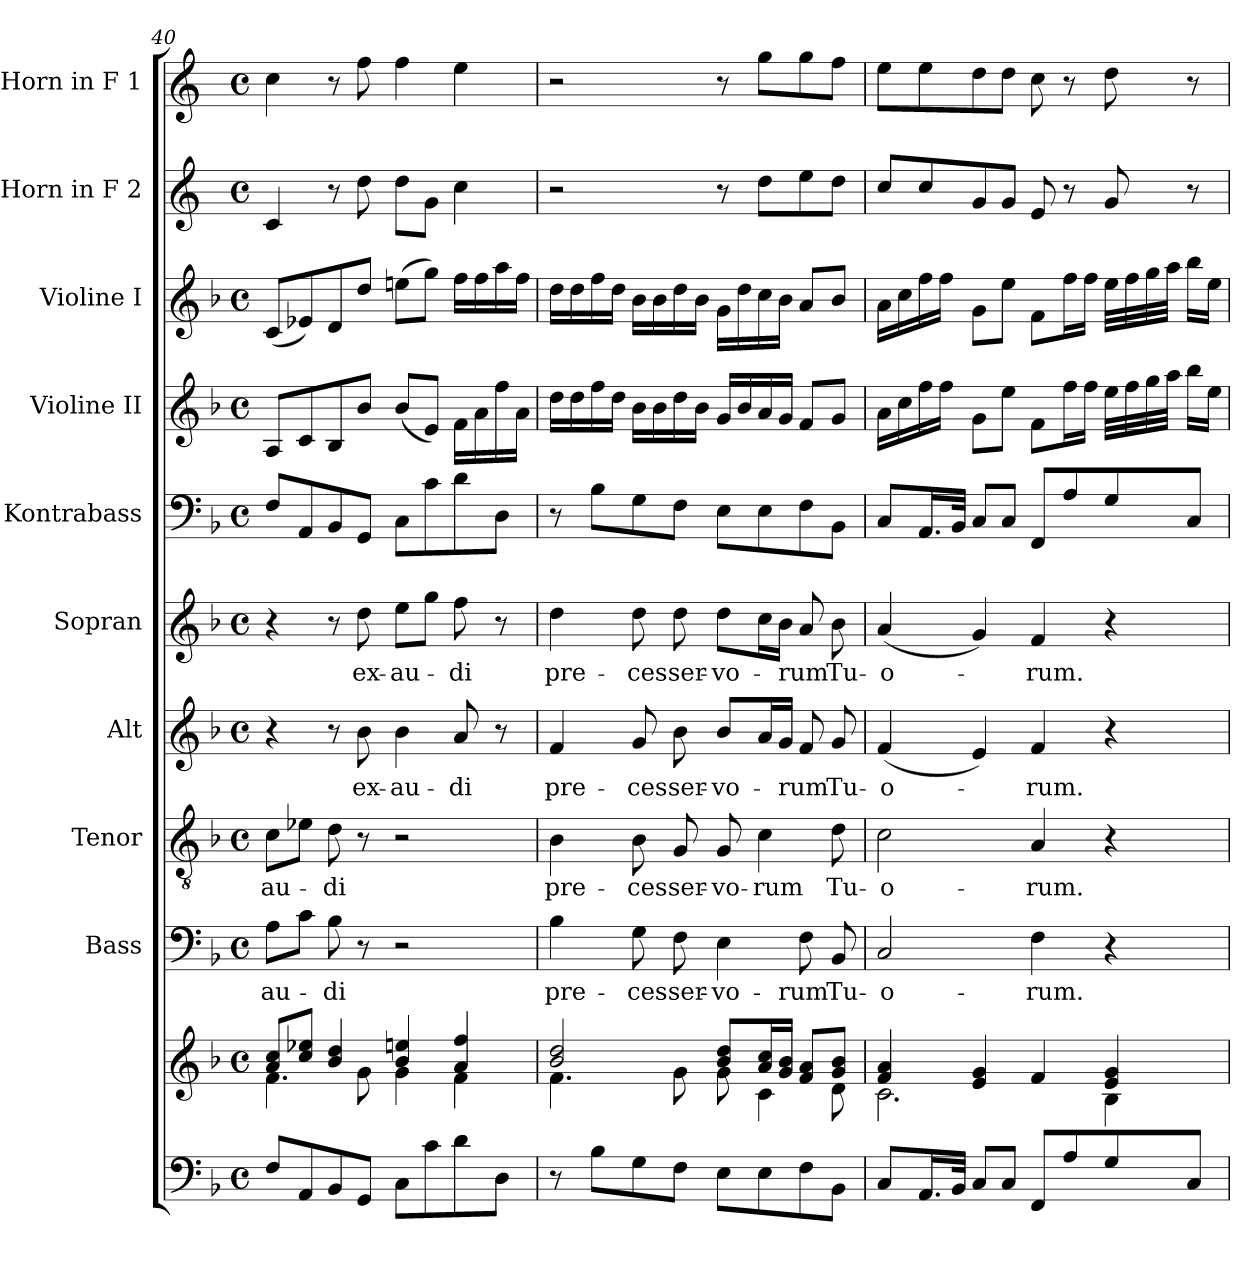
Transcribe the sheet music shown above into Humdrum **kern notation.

**kern	**kern	**kern	**text	**kern	**text	**kern	**text	**kern	**text	**kern	**kern	**kern	**kern	**kern
*part10	*part10	*part9	*part9	*part8	*part8	*part7	*part7	*part6	*part6	*part5	*part4	*part3	*part2	*part1
*staff11	*staff10	*staff9	*staff9	*staff8	*staff8	*staff7	*staff7	*staff6	*staff6	*staff5	*staff4	*staff3	*staff2	*staff1
*	*	*I"Bass	*	*I"Tenor	*	*I"Alt	*	*I"Sopran	*	*I"Kontrabass	*I"Violine II	*I"Violine I	*I"Horn in F 2	*I"Horn in F 1
*	*	*I'B.	*	*I'T.	*	*I'A.	*	*I'S.	*	*I'Kb.	*I'Vl. II	*I'Vl. I	*	*
!!LO:PB:g=z
*clefF4	*clefG2	*clefF4	*	*clefGv2	*	*clefG2	*	*clefG2	*	*clefF4	*clefG2	*clefG2	*clefG2	*clefG2
*	*	*	*	*	*	*	*	*	*	*ITrd7c12	*	*	*ITrd4c7	*ITrd4c7
*k[b-]	*k[b-]	*k[b-]	*	*k[b-]	*	*k[b-]	*	*k[b-]	*	*k[b-]	*k[b-]	*k[b-]	*k[b-]	*k[b-]
*F:	*F:	*F:	*	*F:	*	*F:	*	*F:	*	*F:	*F:	*F:	*F:	*F:
*M4/4	*M4/4	*M4/4	*	*M4/4	*	*M4/4	*	*M4/4	*	*M4/4	*M4/4	*M4/4	*M4/4	*M4/4
*met(c)	*met(c)	*met(c)	*	*met(c)	*	*met(c)	*	*met(c)	*	*met(c)	*met(c)	*met(c)	*met(c)	*met(c)
=40	=40	=40	=40	=40	=40	=40	=40	=40	=40	=40	=40	=40	=40	=40
*	*^	*	*	*	*	*	*	*	*	*	*	*	*	*
!	!	!	!	!LO:LY:b	!	!LO:LY:b	!	!	!	!	!	!	!	!	!
8F/L	8a/ 8cc/L	4.f\	8A\L	-au-	8c\L	-au-	4r	.	4r	.	8FF/L	8A/L	(<8c/L	4F/	4f\
8AA/	8cc/ 8ee-X/J	.	8c\J	.	8e-X\J	.	.	.	.	.	8AAA/	8c/	8e-X/)	.	.
!	!	!	!	!LO:LY:b	!	!LO:LY:b	!	!	!	!	!	!	!	!	!
8BB-/	4b-/ 4dd/	.	8B-\	-di	8d\	-di	8r	.	8r	.	8BBB-/	8B-/	8d/	8r	8r
!	!	!	!	!	!	!	!	!LO:LY:b	!	!LO:LY:b	!	!	!	!	!
8GG/J	.	8g\	8r	.	8r	.	8b-\	ex-	8dd\	ex-	8GGG/J	8b-/J	8dd/J	8g\	8b-\
!	!	!	!	!	!	!	!	!LO:LY:b	!	!LO:LY:b	!	!	!	!	!
8C\L	4b-/ 4een/	4g\	2r	.	2r	.	4b-\	-au-	8ee\L	-au-	8CC\L	(<8b-/L	(>8een\L	8g\L	4b-\
8c\	.	.	.	.	.	.	.	.	8gg\J	.	8C\	8e/J)	8gg\J)	8c\J	.
!	!	!	!	!	!	!	!	!LO:LY:b	!	!LO:LY:b	!	!	!	!	!
8d\	4a/ 4ff/	4f\	.	.	.	.	8a/	-di	8ff\	-di	8D\	16f\LL	16ff\LL	4f\	4a\
.	.	.	.	.	.	.	.	.	.	.	.	16a\	16ff\	.	.
8D\J	.	.	.	.	.	.	8r	.	8r	.	8DD\J	16ff\	16aa\	.	.
.	.	.	.	.	.	.	.	.	.	.	.	16a\JJ	16ff\JJ	.	.
=41	=41	=41	=41	=41	=41	=41	=41	=41	=41	=41	=41	=41	=41	=41	=41
!	!	!	!	!LO:LY:b	!	!LO:LY:b	!	!LO:LY:b	!	!LO:LY:b	!	!	!	!	!
8r	2b-/ 2dd/	4.f\	4B-\	pre-	4B-\	pre-	4f/	pre-	4dd\	pre-	8r	16dd\LL	16dd\LL	2r	2r
.	.	.	.	.	.	.	.	.	.	.	.	16dd\	16dd\	.	.
8B-\L	.	.	.	.	.	.	.	.	.	.	8BB-\L	16ff\	16ff\	.	.
.	.	.	.	.	.	.	.	.	.	.	.	16dd\JJ	16dd\JJ	.	.
!	!	!	!	!LO:LY:b	!	!LO:LY:b	!	!LO:LY:b	!	!LO:LY:b	!	!	!	!	!
8G\	.	.	8G\	-ces	8B-\	-ces	8g/	-ces	8dd\	-ces	8GG\	16b-\LL	16b-\LL	.	.
.	.	.	.	.	.	.	.	.	.	.	.	16b-\	16b-\	.	.
!	!	!	!	!LO:LY:b	!	!LO:LY:b	!	!LO:LY:b	!	!LO:LY:b	!	!	!	!	!
8F\J	.	8g\	8F\	ser-	8G/	ser-	8b-\	ser-	8dd\	ser-	8FF\J	16dd\	16dd\	.	.
.	.	.	.	.	.	.	.	.	.	.	.	16b-\JJ	16b-\JJ	.	.
!	!	!	!	!LO:LY:b	!	!LO:LY:b	!	!LO:LY:b	!	!LO:LY:b	!	!	!	!	!
8E\L	8b-/ 8dd/L	8g\	4E\	-vo-	8G/	-vo-	8b-/L	-vo-	8dd\L	-vo-	8EE\L	16g/LL	16g\LL	8r	8r
.	.	.	.	.	.	.	.	.	.	.	.	16b-/	16dd\	.	.
!	!	!	!	!	!	!LO:LY:b	!	!	!	!	!	!	!	!	!
8E\	16a/ 16cc/L	4c\	.	.	4c\	-rum	16a/L	.	16cc\L	.	8EE\	16a/	16cc\	8g\L	8cc\L
.	16g/ 16b-/JJ	.	.	.	.	.	16g/JJ	.	16b-\JJ	.	.	16g/JJ	16b-\JJ	.	.
!	!	!	!	!LO:LY:b	!	!	!	!LO:LY:b	!	!LO:LY:b	!	!	!	!	!
8F\	8f/ 8a/L	.	8F\	-rum	.	.	8f/	-rum	8a/	-rum	8FF\	8f/L	8a/L	8a\	8cc\
!	!	!	!	!LO:LY:b	!	!LO:LY:b	!	!LO:LY:b	!	!LO:LY:b	!	!	!	!	!
8BB-\J	8g/ 8b-/J	8d\	8BB-/	Tu-	8d\	Tu-	8g/	Tu-	8b-\	Tu-	8BBB-\J	8g/J	8b-/J	8g\J	8b-\J
=42	=42	=42	=42	=42	=42	=42	=42	=42	=42	=42	=42	=42	=42	=42	=42
!	!	!	!	!LO:LY:b	!	!LO:LY:b	!	!LO:LY:b	!	!LO:LY:b	!	!	!	!	!
8C/L	4f/ 4a/	2.c\	2C/	-o-	2c\	-o-	(<4f/	-o-	(<4a/	-o-	8CC/L	16a\LL	16a\LL	8f/L	8a\L
.	.	.	.	.	.	.	.	.	.	.	.	16cc\	16cc\	.	.
16.AA/L	.	.	.	.	.	.	.	.	.	.	16.AAA/L	16ff\	16ff\	8f/	8a\
.	.	.	.	.	.	.	.	.	.	.	.	16ff\JJ	16ff\JJ	.	.
32BB-/JJk	.	.	.	.	.	.	.	.	.	.	32BBB-/JJk	.	.	.	.
8C/L	4e/ 4g/	.	.	.	.	.	4e/)	.	4g/)	.	8CC/L	8g\L	8g\L	8c/	8g\
8C/J	.	.	.	.	.	.	.	.	.	.	8CC/J	8ee\J	8ee\J	8c/J	8g\J
!	!	!	!	!LO:LY:b	!	!LO:LY:b	!	!LO:LY:b	!	!LO:LY:b	!	!	!	!	!
8FF/L	4f/	.	4F\	-rum.	4A/	-rum.	4f/	-rum.	4f/	-rum.	8FFF/L	8f\L	8f\L	8A/	8f\
8A/	.	.	.	.	.	.	.	.	.	.	8AA/	16ff\L	16ff\L	8r	8r
.	.	.	.	.	.	.	.	.	.	.	.	16ff\JJ	16ff\JJ	.	.
8G/	4e/ 4g/	4B-\	4r	.	4r	.	4r	.	4r	.	8GG/	32ee\LLL	32ee\LLL	8c/	8g\
.	.	.	.	.	.	.	.	.	.	.	.	32ff\	32ff\	.	.
.	.	.	.	.	.	.	.	.	.	.	.	32gg\	32gg\	.	.
.	.	.	.	.	.	.	.	.	.	.	.	32aa\JJJ	32aa\JJJ	.	.
8C/J	.	.	.	.	.	.	.	.	.	.	8CC/J	16bb-\LL	16bb-\LL	8r	8r
.	.	.	.	.	.	.	.	.	.	.	.	16ee\JJ	16ee\JJ	.	.
*	*v	*v	*	*	*	*	*	*	*	*	*	*	*	*	*
=	=	=	=	=	=	=	=	=	=	=	=	=	=	=
*-	*-	*-	*-	*-	*-	*-	*-	*-	*-	*-	*-	*-	*-	*-
